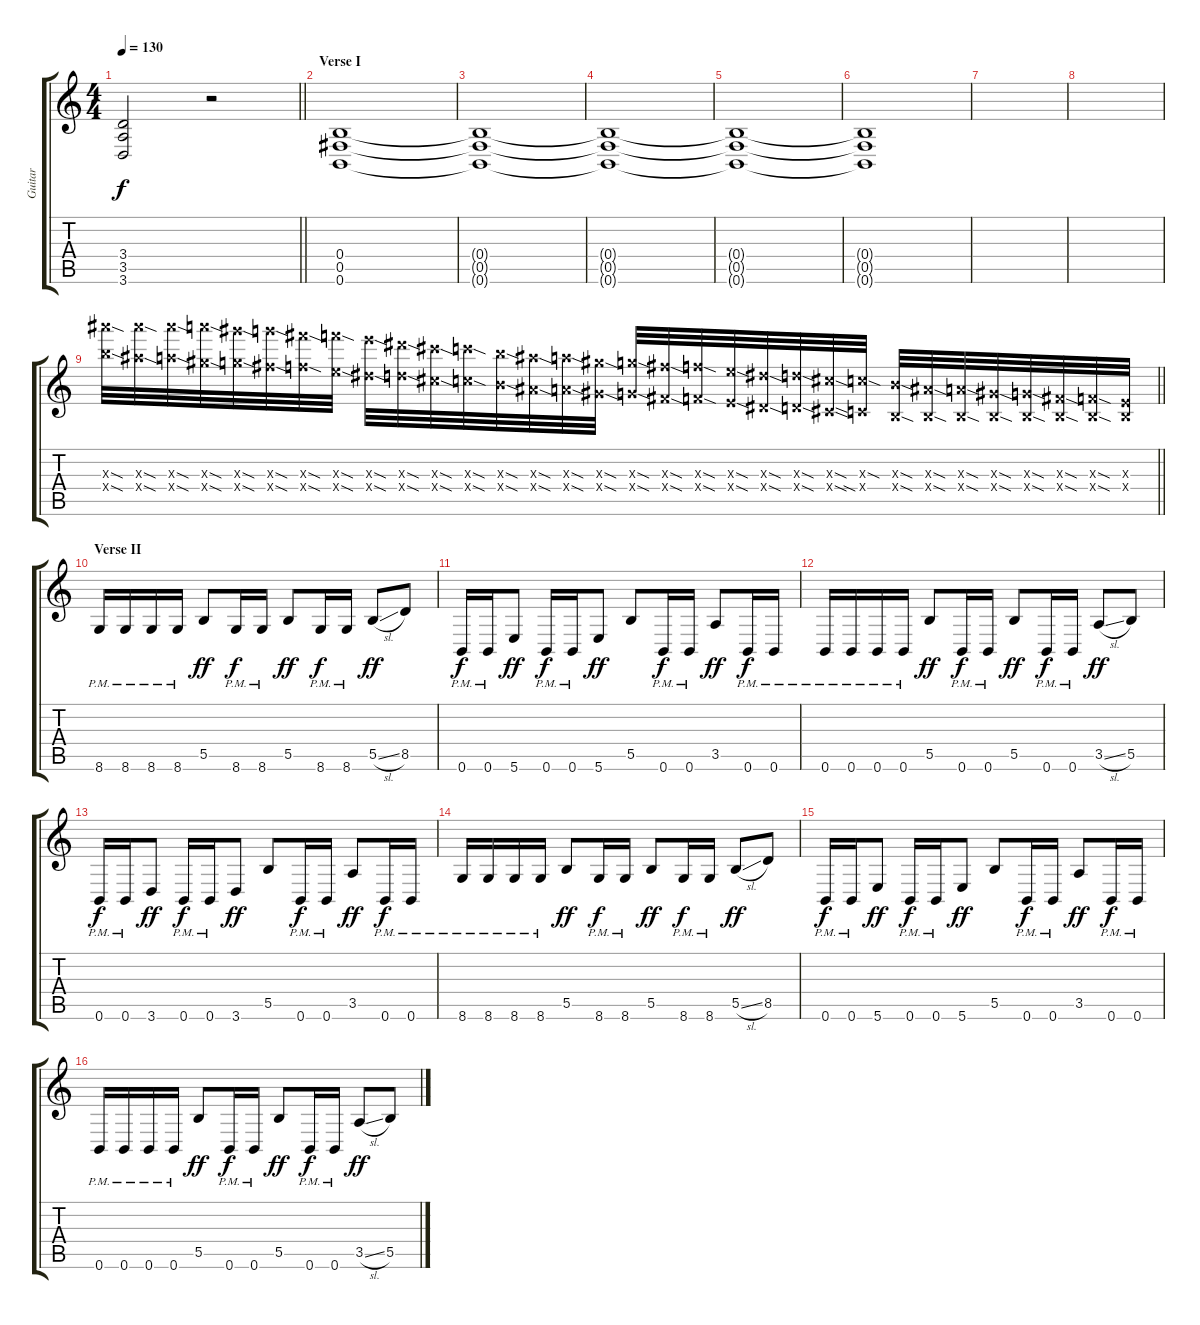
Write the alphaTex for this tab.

\track ("Guitar" "Guitar") {instrument distortionguitar}
\staff {score tabs}
\tuning (Db4 Ab3 E3 B2 Gb2 B1) {hide}
\ts (4 4)
\tempo 130
\clef g2
\barLineRight lightlight
\ks c
(3.4 3.5 3.6).2{dy f} r.2 |
\section ("" "Verse I")
(0.4 0.5 0.6).1{volume 0} |
(0.4{t} 0.5{t} 0.6{t}).1 |
(0.4{t} 0.5{t} 0.6{t}).1 |
(0.4{t} 0.5{t} 0.6{t}).1 |
(0.4{t} 0.5{t} 0.6{t}).1 |
|
|
\barLineRight lightlight
(30.3{sod x} 24.4{sod x}).32{volume 11 instrument guitarfretnoise} (30.3{sod x} 23.4{sod x}).32 (30.3{sod x} 22.4{sod x}).32 (29.3{sod x} 21.4{sod x}).32 (28.3{sod x} 20.4{sod x}).32 (27.3{sod x} 19.4{sod x}).32 (26.3{sod x} 18.4{sod x}).32 (25.3{sod x} 17.4{sod x}).32 (24.3{sod x} 16.4{sod x}).32 (23.3{sod x} 15.4{sod x}).32 (21.3{sod x} 14.4{sod x}).32 (20.3{sod x} 13.4{sod x}).32 (19.3{sod x} 12.4{sod x}).32 (18.3{sod x} 11.4{sod x}).32 (17.3{sod x} 10.4{sod x}).32 (16.3{sod x} 9.4{sod x}).32 (15.3{sod x} 8.4{sod x}).32 (14.3{sod x} 7.4{sod x}).32 (13.3{sod x} 6.4{sod x}).32 (12.3{sod x} 5.4{sod x}).32 (11.3{sod x} 4.4{sod x}).32 (10.3{sod x} 3.4{sod x}).32 (9.3{sod x} 2.4{sod x}).32 (8.3{sod x} 1.4{sia x}).32 (7.3{sod x} 0.4{sod x}).32 (6.3{sod x} 0.4{sod x}).32 (5.3{sod x} 0.4{sod x}).32 (4.3{sod x} 0.4{sod x}).32 (3.3{sod x} 0.4{sod x}).32 (2.3{sod x} 0.4{sod x}).32 (1.3{sod x} 0.4{sod x}).32 (0.3{x} 0.4{x}).32 |
\section ("" "Verse II")
8.6{pm}.16{instrument distortionguitar} 8.6{pm}.16 8.6{pm}.16 8.6{pm}.16 5.5.8{dy ff} 8.6{pm}.16{dy f} 8.6{pm}.16 5.5.8{dy ff} 8.6{pm}.16{dy f} 8.6{pm}.16 5.5{sl}.8{dy ff} 8.5.8 |
0.6{pm}.16{dy f} 0.6{pm}.16 5.6.8{dy ff} 0.6{pm}.16{dy f} 0.6{pm}.16 5.6.8{dy ff} 5.5.8 0.6{pm}.16{dy f} 0.6{pm}.16 3.5.8{dy ff} 0.6{pm}.16{dy f} 0.6{pm}.16 |
0.6{pm}.16 0.6{pm}.16 0.6{pm}.16 0.6{pm}.16 5.5.8{dy ff} 0.6{pm}.16{dy f} 0.6{pm}.16 5.5.8{dy ff} 0.6{pm}.16{dy f} 0.6{pm}.16 3.5{sl}.8{dy ff} 5.5.8 |
0.6{pm}.16{dy f} 0.6{pm}.16 3.6.8{dy ff} 0.6{pm}.16{dy f} 0.6{pm}.16 3.6.8{dy ff} 5.5.8 0.6{pm}.16{dy f} 0.6{pm}.16 3.5.8{dy ff} 0.6{pm}.16{dy f} 0.6{pm}.16 |
8.6{pm}.16 8.6{pm}.16 8.6{pm}.16 8.6{pm}.16 5.5.8{dy ff} 8.6{pm}.16{dy f} 8.6{pm}.16 5.5.8{dy ff} 8.6{pm}.16{dy f} 8.6{pm}.16 5.5{sl}.8{dy ff} 8.5.8 |
0.6{pm}.16{dy f} 0.6{pm}.16 5.6.8{dy ff} 0.6{pm}.16{dy f} 0.6{pm}.16 5.6.8{dy ff} 5.5.8 0.6{pm}.16{dy f} 0.6{pm}.16 3.5.8{dy ff} 0.6{pm}.16{dy f} 0.6{pm}.16 |
0.6{pm}.16 0.6{pm}.16 0.6{pm}.16 0.6{pm}.16 5.5.8{dy ff} 0.6{pm}.16{dy f} 0.6{pm}.16 5.5.8{dy ff} 0.6{pm}.16{dy f} 0.6{pm}.16 3.5{sl}.8{dy ff} 5.5.8
